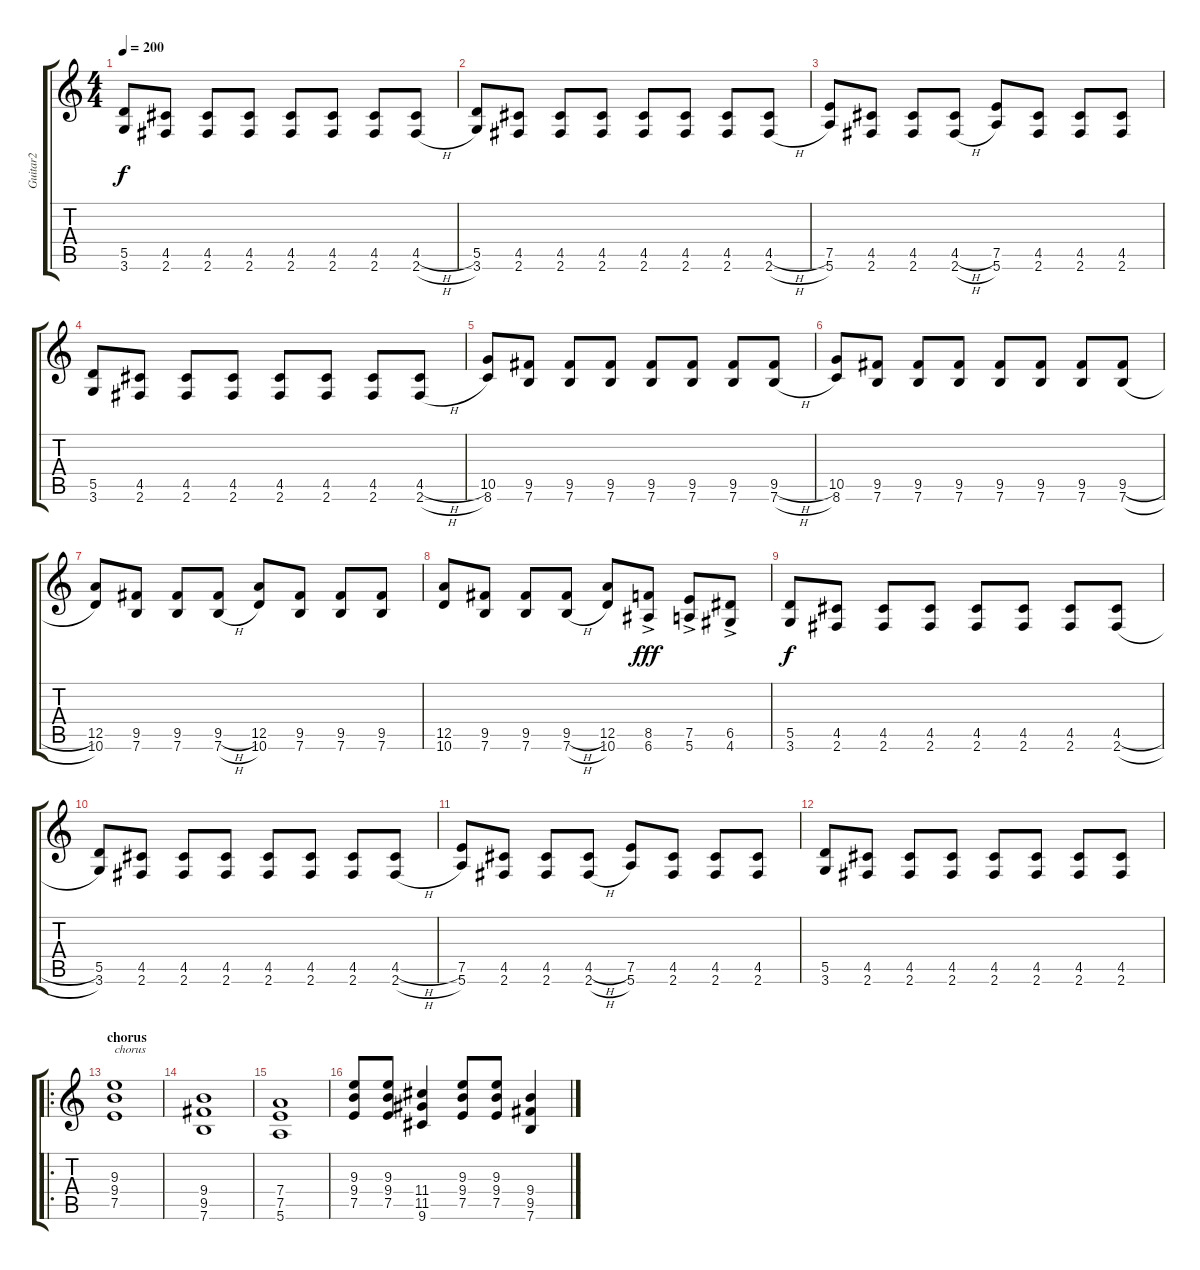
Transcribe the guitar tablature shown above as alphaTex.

\track ("Guitar2" "Guitar2") {instrument overdrivenguitar}
\staff {score tabs}
\tuning (E4 B3 G3 D3 A2 E2) {hide}
\ts (4 4)
\tempo 200
\clef g2
\ks c
(5.5 3.6).8{dy f} (4.5 2.6).8 (4.5 2.6).8 (4.5 2.6).8 (4.5 2.6).8 (4.5 2.6).8 (4.5 2.6).8 (4.5{h} 2.6{h}).8 |
(5.5 3.6).8 (4.5 2.6).8 (4.5 2.6).8 (4.5 2.6).8 (4.5 2.6).8 (4.5 2.6).8 (4.5 2.6).8 (4.5{h} 2.6{h}).8 |
(7.5 5.6).8 (4.5 2.6).8 (4.5 2.6).8 (4.5{h} 2.6{h}).8 (7.5 5.6).8 (4.5 2.6).8 (4.5 2.6).8 (4.5 2.6).8 |
(5.5 3.6).8 (4.5 2.6).8 (4.5 2.6).8 (4.5 2.6).8 (4.5 2.6).8 (4.5 2.6).8 (4.5 2.6).8 (4.5{h} 2.6{h}).8 |
(10.5 8.6).8 (9.5 7.6).8 (9.5 7.6).8 (9.5 7.6).8 (9.5 7.6).8 (9.5 7.6).8 (9.5 7.6).8 (9.5{h} 7.6{h}).8 |
(10.5 8.6).8 (9.5 7.6).8 (9.5 7.6).8 (9.5 7.6).8 (9.5 7.6).8 (9.5 7.6).8 (9.5 7.6).8 (9.5{h} 7.6{h}).8 |
(12.5 10.6).8 (9.5 7.6).8 (9.5 7.6).8 (9.5{h} 7.6{h}).8 (12.5 10.6).8 (9.5 7.6).8 (9.5 7.6).8 (9.5 7.6).8 |
(12.5 10.6).8 (9.5 7.6).8 (9.5 7.6).8 (9.5{h} 7.6{h}).8 (12.5 10.6).8 (8.5{ac} 6.6{ac}).8{dy fff} (7.5{ac} 5.6{ac}).8 (6.5{ac} 4.6{ac}).8 |
(5.5 3.6).8{dy f} (4.5 2.6).8 (4.5 2.6).8 (4.5 2.6).8 (4.5 2.6).8 (4.5 2.6).8 (4.5 2.6).8 (4.5{h} 2.6{h}).8 |
(5.5 3.6).8 (4.5 2.6).8 (4.5 2.6).8 (4.5 2.6).8 (4.5 2.6).8 (4.5 2.6).8 (4.5 2.6).8 (4.5{h} 2.6{h}).8 |
(7.5 5.6).8 (4.5 2.6).8 (4.5 2.6).8 (4.5{h} 2.6{h}).8 (7.5 5.6).8 (4.5 2.6).8 (4.5 2.6).8 (4.5 2.6).8 |
(5.5 3.6).8 (4.5 2.6).8 (4.5 2.6).8 (4.5 2.6).8 (4.5 2.6).8 (4.5 2.6).8 (4.5 2.6).8 (4.5 2.6).8 |
\ro
\section ("" "chorus")
(9.3 9.4 7.5).1{txt "chorus"} |
(9.4 9.5 7.6).1 |
(7.4 7.5 5.6).1 |
(9.3 9.4 7.5).8 (9.3 9.4 7.5).8 (11.4 11.5 9.6).4 (9.3 9.4 7.5).8 (9.3 9.4 7.5).8 (9.4 9.5 7.6).4
